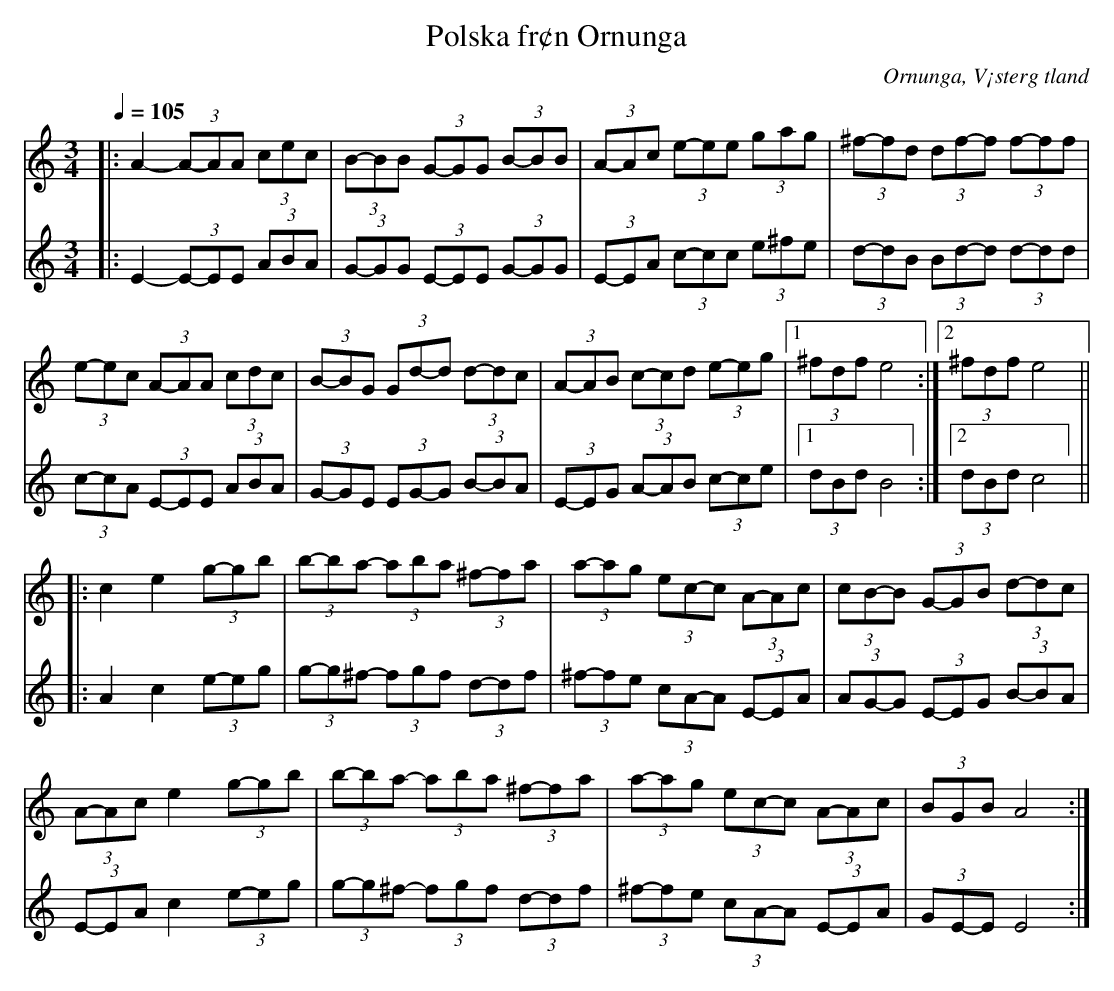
X:1
Q:1/4=105
T:Polska fr¢n Ornunga
O: Ornunga, V¡sterg tland
M:3/4
L:1/8
K:Am
[V:1]|:A2- (3A-AA (3cec|(3B-BB (3G-GG (3B-BB|(3A-Ac (3e-ee (3gag|(3^f-fd (3df-f (3f-ff|
[V:2]|:E2- (3E-EE  (3ABA|(3G-GG (3E-EE (3G-GG|(3E-EA (3c-cc (3e^fe|(3d-dB (3Bd-d (3d-dd|
[V:1](3e-ec (3A-AA (3cdc|(3B-BG (3Gd-d (3d-dc|(3A-AB (3c-cd (3e-eg|1(3^fdf e4:|2(3^fdf e4||
[V:2](3c-cA (3E-EE (3ABA|(3G-GE (3EG-G (3B-BA|(3E-EG (3A-AB (3c-ce|1(3dBd B4:|2(3dBd c4||
[V:1]|:c2 e2 (3g-gb|(3b-ba- (3aba (3^f-fa|(3a-ag (3ec-c  (3A-Ac|(3cB-B (3G-GB (3d-dc|
[V:2]|:A2 c2 (3e-eg|(3g-g^f- (3fgf (3d-df|(3^f-fe (3cA-A (3E-EA|(3AG-G (3E-EG (3B-BA|
[V:1](3A-Ac e2 (3g-gb|(3b-ba- (3aba (3^f-fa|(3a-ag (3ec-c (3A-Ac|(3BGB A4:|
[V:2](3E-EA c2 (3e-eg|(3g-g^f- (3fgf (3d-df|(3^f-fe (3cA-A (3E-EA|(3GE-E E4:|
